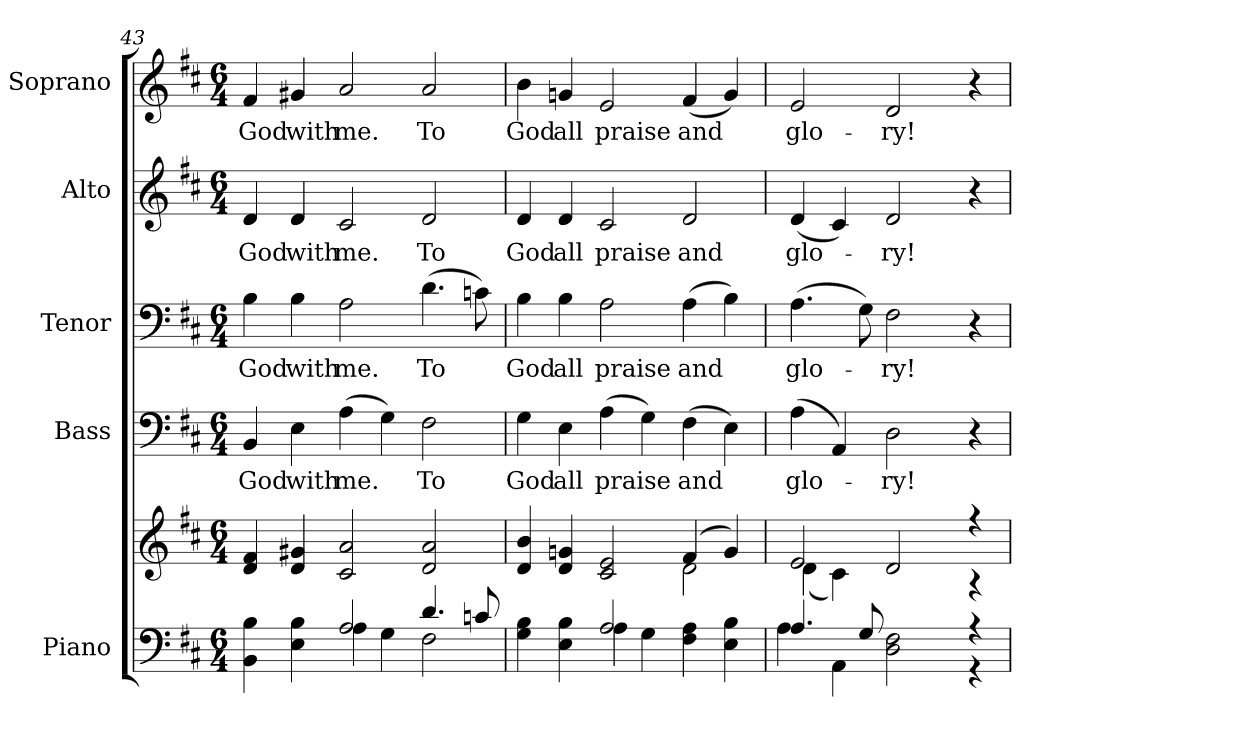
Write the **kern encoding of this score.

**kern	**kern	**kern	**text	**kern	**text	**kern	**text	**kern	**text
*part5	*part5	*part4	*part4	*part3	*part3	*part2	*part2	*part1	*part1
*staff6	*staff5	*staff4	*staff4	*staff3	*staff3	*staff2	*staff2	*staff1	*staff1
*I"Piano	*	*I"Bass	*	*I"Tenor	*	*I"Alto	*	*I"Soprano	*
*I'Pno.	*	*I'B.	*	*I'T.	*	*I'A.	*	*I'S.	*
*clefF4	*clefG2	*clefF4	*	*clefF4	*	*clefG2	*	*clefG2	*
*k[f#c#]	*k[f#c#]	*k[f#c#]	*	*k[f#c#]	*	*k[f#c#]	*	*k[f#c#]	*
*D:	*D:	*D:	*	*D:	*	*D:	*	*D:	*
*M6/4	*M6/4	*M6/4	*	*M6/4	*	*M6/4	*	*M6/4	*
=43	=43	=43	=43	=43	=43	=43	=43	=43	=43
*^	*	*	*	*	*	*	*	*	*
!	!	!	!	!LO:LY:b:color=#000000	!	!	!	!	!	!
!	!	!	!	!	!	!LO:LY:b:color=#000000	!	!	!	!
!	!	!	!	!	!	!	!	!LO:LY:b:color=#000000	!	!
!	!	!	!	!	!	!	!	!	!	!LO:LY:b:color=#000000
4BBi\ 4Bi	4ryy	4di/ 4f#i	4BBi/	God	4Bi\	God	4di/	God	4f#i/	God
!	!	!	!	!LO:LY:b:color=#000000	!	!	!	!	!	!
!	!	!	!	!	!	!LO:LY:b:color=#000000	!	!	!	!
!	!	!	!	!	!	!	!	!LO:LY:b:color=#000000	!	!
!	!	!	!	!	!	!	!	!	!	!LO:LY:b:color=#000000
4Ei\ 4Bi	4ryy	4di/ 4g#Xi	4Ei\	with	4Bi\	with	4di/	with	4g#Xi/	with
!	!	!	!	!LO:LY:b:color=#000000	!	!	!	!	!	!
!	!	!	!	!	!	!LO:LY:b:color=#000000	!	!	!	!
!	!	!	!	!	!	!	!	!LO:LY:b:color=#000000	!	!
!	!	!	!	!	!	!	!	!	!	!LO:LY:b:color=#000000
2Ai/	4Ai\	2c#i/ 2ai	(4Ai\	me.	2Ai\	me.	2c#i/	me.	2ai/	me.
.	4Gi\	.	4Gi\)	.	.	.	.	.	.	.
!	!	!	!	!LO:LY:b:color=#000000	!	!	!	!	!	!
!	!	!	!	!	!	!LO:LY:b:color=#000000	!	!	!	!
!	!	!	!	!	!	!	!	!LO:LY:b:color=#000000	!	!
!	!	!	!	!	!	!	!	!	!	!LO:LY:b:color=#000000
4.di/	2F#i\	2di/ 2ai	2F#i\	To	(4.di\	To	2di/	To	2ai/	To
8cni/	.	.	.	.	8cni\)	.	.	.	.	.
!!LO:PB:g=z
=44	=44	=44	=44	=44	=44	=44	=44	=44	=44	=44
*	*	*^	*	*	*	*	*	*	*	*
!	!	!	!	!	!LO:LY:b:color=#000000	!	!	!	!	!	!
!	!	!	!	!	!	!	!LO:LY:b:color=#000000	!	!	!	!
!	!	!	!	!	!	!	!	!	!LO:LY:b:color=#000000	!	!
!	!	!	!	!	!	!	!	!	!	!	!LO:LY:b:color=#000000
4Gi\ 4Bi	4ryy	4di/ 4bi	2.ryy	4Gi\	God	4Bi\	God	4di/	God	4bi\	God
!	!	!	!	!	!LO:LY:b:color=#000000	!	!	!	!	!	!
!	!	!	!	!	!	!	!LO:LY:b:color=#000000	!	!	!	!
!	!	!	!	!	!	!	!	!	!LO:LY:b:color=#000000	!	!
!	!	!	!	!	!	!	!	!	!	!	!LO:LY:b:color=#000000
4Ei\ 4Bi	4ryy	4di/ 4gni	.	4Ei\	all	4Bi\	all	4di/	all	4gni/	all
!	!	!	!	!	!LO:LY:b:color=#000000	!	!	!	!	!	!
!	!	!	!	!	!	!	!LO:LY:b:color=#000000	!	!	!	!
!	!	!	!	!	!	!	!	!	!LO:LY:b:color=#000000	!	!
!	!	!	!	!	!	!	!	!	!	!	!LO:LY:b:color=#000000
2Ai/	4Ai\	2c#i/ 2ei	.	(4Ai\	praise	2Ai\	praise	2c#i/	praise	2ei/	praise
.	4Gi\	.	4ryy	4Gi\)	.	.	.	.	.	.	.
!	!	!	!	!	!LO:LY:b:color=#000000	!	!	!	!	!	!
!	!	!	!	!	!	!	!LO:LY:b:color=#000000	!	!	!	!
!	!	!	!	!	!	!	!	!	!LO:LY:b:color=#000000	!	!
!	!	!	!	!	!	!	!	!	!	!	!LO:LY:b:color=#000000
4F#i\ 4Ai	4ryy	(4f#i/	2di\	(4F#i\	and	(4Ai\	and	2di/	and	(4f#i/	and
4Ei\ 4Bi	4ryy	4gi/)	.	4Ei\)	.	4Bi\)	.	.	.	4gi/)	.
=45	=45	=45	=45	=45	=45	=45	=45	=45	=45	=45	=45
!	!	!	!	!	!LO:LY:b:color=#000000	!	!	!	!	!	!
!	!	!	!	!	!	!	!LO:LY:b:color=#000000	!	!	!	!
!	!	!	!	!	!	!	!	!	!LO:LY:b:color=#000000	!	!
!	!	!	!	!	!	!	!	!	!	!	!LO:LY:b:color=#000000
4.Ai/	4Ai\	2ei/	(4di\	(4Ai\	glo-	(4.Ai\	glo-	(4di/	glo-	2ei/	glo-
.	4AAi\	.	4c#i\)	4AAi/)	.	.	.	4c#i/)	.	.	.
8Gi/	.	.	.	.	.	8Gi\)	.	.	.	.	.
!	!	!	!	!	!LO:LY:b:color=#000000	!	!	!	!	!	!
!	!	!	!	!	!	!	!LO:LY:b:color=#000000	!	!	!	!
!	!	!	!	!	!	!	!	!	!LO:LY:b:color=#000000	!	!
!	!	!	!	!	!	!	!	!	!	!	!LO:LY:b:color=#000000
2Di\ 2F#i	4ryy	2di/	4ryy	2Di\	-ry!	2F#i\	-ry!	2di/	-ry!	2di/	-ry!
.	4ryy	.	4ryy	.	.	.	.	.	.	.	.
4r	4r	4r	4r	4r	.	4r	.	4r	.	4r	.
*v	*v	*	*	*	*	*	*	*	*	*	*
*	*v	*v	*	*	*	*	*	*	*	*
=	=	=	=	=	=	=	=	=	=
*-	*-	*-	*-	*-	*-	*-	*-	*-	*-
